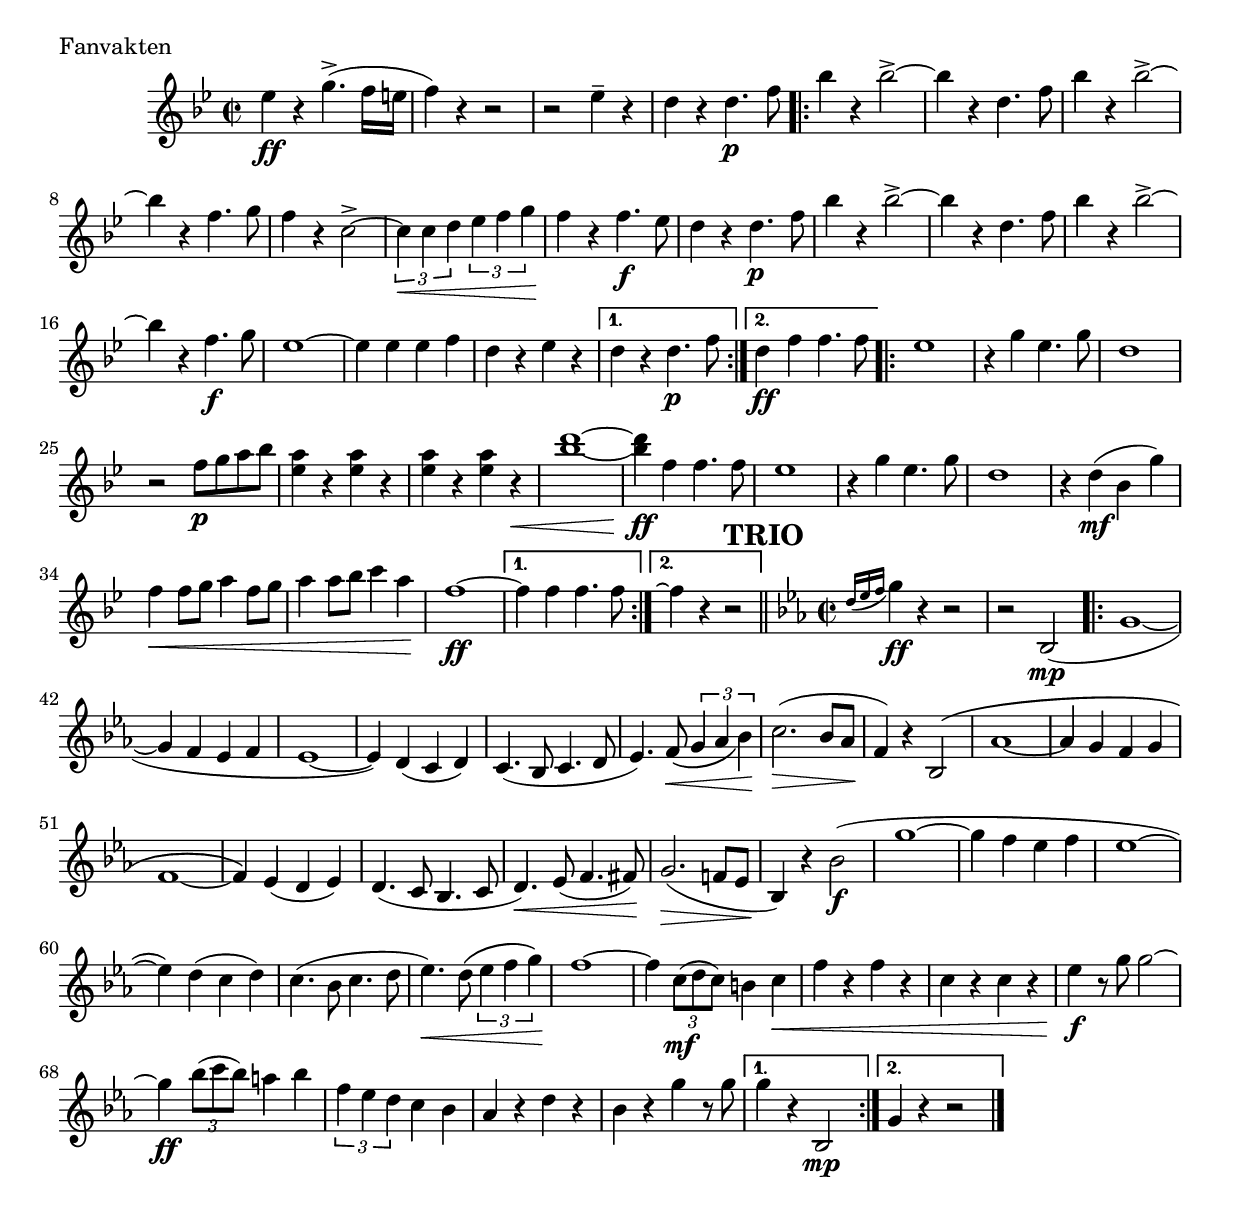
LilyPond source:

\version "2.18.0"
% When ready to include in collection: 1. Comment out paper.
% 				       2. Create include file of relative and
%					  header.
#(allow-volta-hook "||")
%Comment out from here
%{
#(ly:set-option 'point-and-click #t)
#(set-default-paper-size "a4" 'portrait)
#(set-global-staff-size 18) % set staff-size when ready to print

\include "Marsch_format.ly"

%}
%...to here

  \score {

    % Svenska Polisens Marscher: 1. Fanvakten    
    \relative c'' { 
    	\clef treble \key bes \major \time 2/2
    	ees4\ff r g4.-> (f16 e |f4) r r2 |r ees4-- r |d r d4.\p f8
        \repeat volta 2 {
    	    bes4 r bes2~-> |bes4 r d,4. f8 |bes4 r bes2~-> |bes4 r f4. g8
    	    f4 r c2~-> |\tuplet 3/2 {c4\< c d} \tuplet 3/2 { ees f g} 
    	    f4\! r f4.\f ees8 |d4 r d4.\p f8 |bes4 r bes2~-> |bes4 r d,4. f8
    	    bes4 r bes2~-> |bes4 r f4.\f g8 |ees1~ |ees4 ees ees f |d r ees r}
    	    \alternative {
    	    	    {d4 r d4.\p f8}
    	    	    {d4\ff f4 f4. f8}
    	    }
    	    \repeat volta 2 {
    	    	  ees1 |r4 g ees4. g8 |d1 |r2 f8\p g a bes |<a ees>4 r <a ees> r
    	    	  <a ees> r <a ees> r\< |<bes~ d~>1 |<bes d>4\ff f4 f4. f8 |ees1
    	    	  r4 g ees4. g8 |d1 |r4 d\mf (bes g') |f\< f8 g a4 f8 g
    	    	  a4 a8 bes c4 a\! |f1~\ff }
    	    	  \alternative {
    	    	  	  {f4 f f4. f8}
    	    	  	  {f4 \repeatTie r r2}
    	    	  }
    	    \bar "||"

    	    \key ees \major \time 2/2
    	    \phrasingSlurDown
    	    \mark \markup {\bold {TRIO}}
    	    \acciaccatura { d16[ ees f] } g4\ff r r2
    	    r bes,,\mp (
    	    \repeat volta 2 {
    	    	 g'1~ |g4 f ees f |ees1~ |ees4) d (c d)|c4. (bes8 c4. d8
    	    	 ees4.) f8\< \( \tuplet 3/2 {g4 aes bes\!\)} |c2.\> (bes8 aes
    	    	 \phrasingSlurUp
    	    	 f4)\! r bes,2 \(aes'1~ |aes4 g f g |f1~ |f4\) ees (d ees)
    	    	 d4. (c8 bes4. c8 |d4.\<) ees8 (f4. fis8)\! |g2.\> (f!8 ees
    	    	 bes4\!) r bes'2\f ( |g'1~ |g4 f ees f |ees1~ |ees4) d (c d)
    	    	 c4. (bes8 c4. d8 |ees4.)\< d8 \( \tuplet 3/2 {ees4 f g\!\)}
    	    	 f1~ |f4 \tuplet 3/2 {c8\mf (d c)} b4 c\< |f r f r |c r c r
    	    	 ees\f r8 g g2~ |g4\ff \tuplet 3/2 {bes8 (c bes)} a4 bes
    	    	 \tuplet 3/2 {f4 ees d} c bes |aes r d r |bes r g' r8 g }
    	    	 \alternative {
    	    	 	 {g4 r bes,,2\mp}
    	    	 	 {g'4 r r2}
    	    	 }
    	    \bar "|."
    }%end relative
    \header {
    	    piece = "Fanvakten"
    	    composer = "K. Ekstrand"
    	}
    \layout {ragged-last = ##t
    	}

  }%end score
